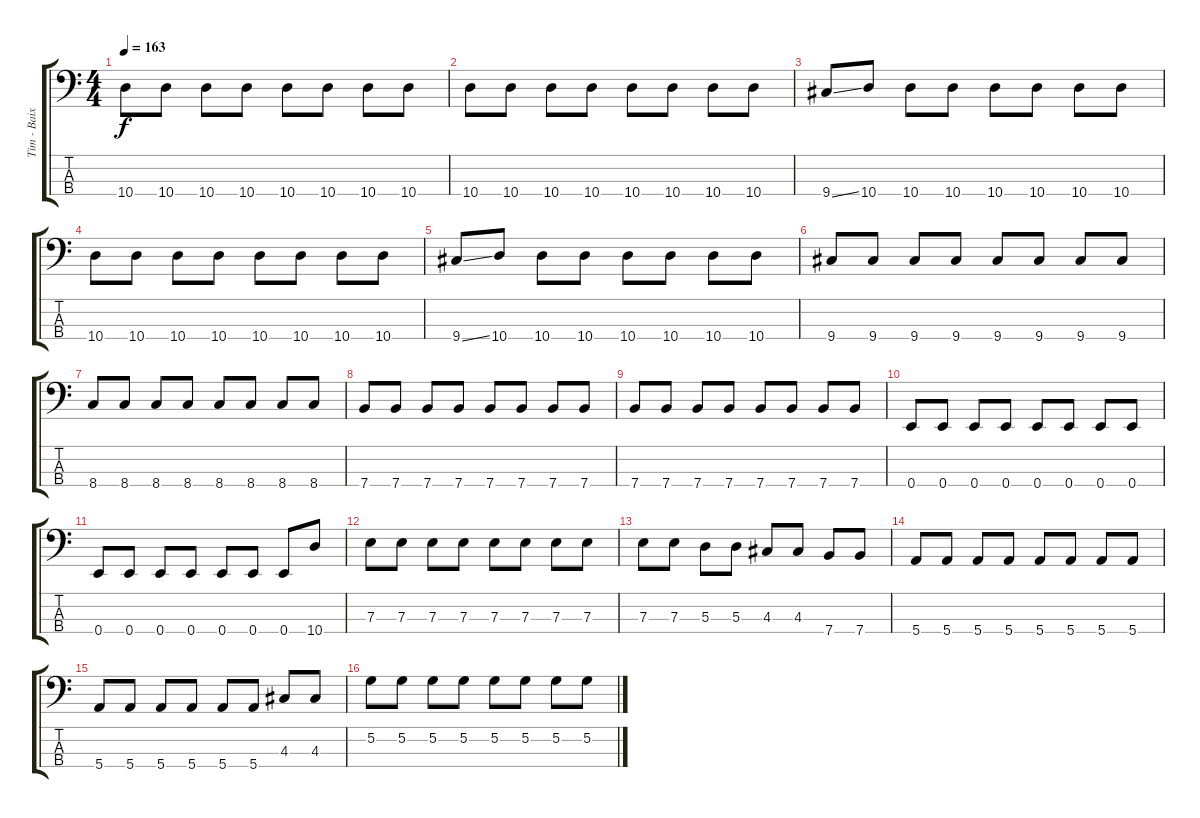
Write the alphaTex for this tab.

\track ("Tim - Baixo" "Tim - Baix") {instrument electricbasspick}
\staff {score tabs}
\tuning (G2 D2 A1 E1) {hide}
\ts (4 4)
\tempo 163
\clef f4
\ks c
10.4.8{dy f instrument electricbasspick} 10.4.8 10.4.8 10.4.8 10.4.8 10.4.8 10.4.8 10.4.8 |
10.4.8 10.4.8 10.4.8 10.4.8 10.4.8 10.4.8 10.4.8 10.4.8 |
9.4{ss}.8 10.4.8 10.4.8 10.4.8 10.4.8 10.4.8 10.4.8 10.4.8 |
10.4.8 10.4.8 10.4.8 10.4.8 10.4.8 10.4.8 10.4.8 10.4.8 |
9.4{ss}.8 10.4.8 10.4.8 10.4.8 10.4.8 10.4.8 10.4.8 10.4.8 |
9.4.8 9.4.8 9.4.8 9.4.8 9.4.8 9.4.8 9.4.8 9.4.8 |
8.4.8 8.4.8 8.4.8 8.4.8 8.4.8 8.4.8 8.4.8 8.4.8 |
7.4.8 7.4.8 7.4.8 7.4.8 7.4.8 7.4.8 7.4.8 7.4.8 |
7.4.8 7.4.8 7.4.8 7.4.8 7.4.8 7.4.8 7.4.8 7.4.8 |
0.4.8 0.4.8 0.4.8 0.4.8 0.4.8 0.4.8 0.4.8 0.4.8 |
0.4.8 0.4.8 0.4.8 0.4.8 0.4.8 0.4.8 0.4.8 10.4.8 |
7.3.8 7.3.8 7.3.8 7.3.8 7.3.8 7.3.8 7.3.8 7.3.8 |
7.3.8 7.3.8 5.3.8 5.3.8 4.3.8 4.3.8 7.4.8 7.4.8 |
5.4.8 5.4.8 5.4.8 5.4.8 5.4.8 5.4.8 5.4.8 5.4.8 |
5.4.8 5.4.8 5.4.8 5.4.8 5.4.8 5.4.8 4.3.8 4.3.8 |
5.2.8 5.2.8 5.2.8 5.2.8 5.2.8 5.2.8 5.2.8 5.2.8
